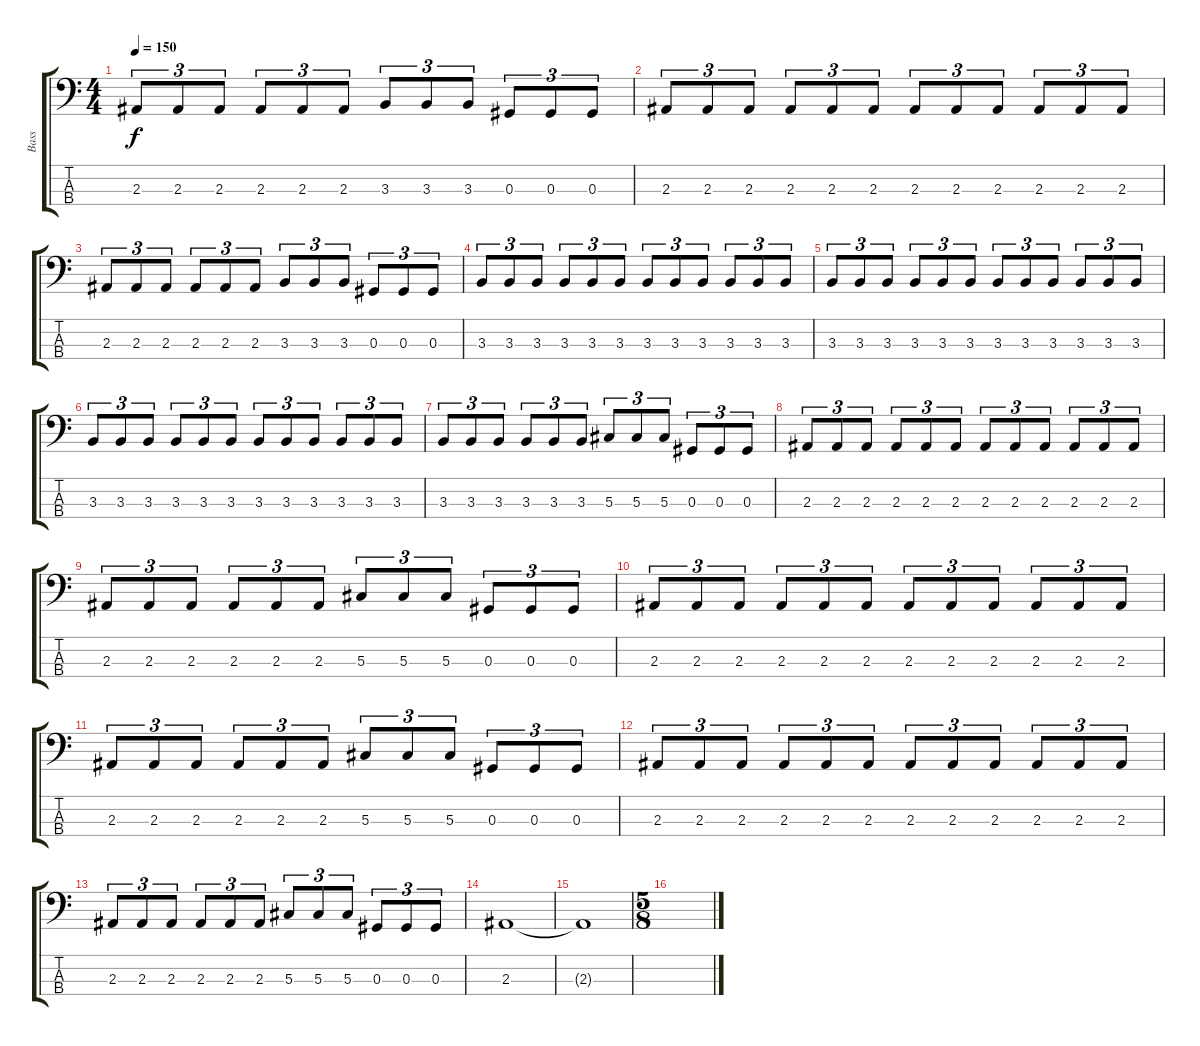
\track ("Bass" "Bass") {instrument electricbassfinger}
\staff {score tabs}
\tuning (Gb2 Db2 Ab1 Eb1) {hide}
\ts (4 4)
\tempo 150
\clef f4
\ks c
2.3.8{tu (3 2) dy f} 2.3.8{tu (3 2)} 2.3.8{tu (3 2)} 2.3.8{tu (3 2)} 2.3.8{tu (3 2)} 2.3.8{tu (3 2)} 3.3.8{tu (3 2)} 3.3.8{tu (3 2)} 3.3.8{tu (3 2)} 0.3.8{tu (3 2)} 0.3.8{tu (3 2)} 0.3.8{tu (3 2)} |
2.3.8{tu (3 2)} 2.3.8{tu (3 2)} 2.3.8{tu (3 2)} 2.3.8{tu (3 2)} 2.3.8{tu (3 2)} 2.3.8{tu (3 2)} 2.3.8{tu (3 2)} 2.3.8{tu (3 2)} 2.3.8{tu (3 2)} 2.3.8{tu (3 2)} 2.3.8{tu (3 2)} 2.3.8{tu (3 2)} |
2.3.8{tu (3 2)} 2.3.8{tu (3 2)} 2.3.8{tu (3 2)} 2.3.8{tu (3 2)} 2.3.8{tu (3 2)} 2.3.8{tu (3 2)} 3.3.8{tu (3 2)} 3.3.8{tu (3 2)} 3.3.8{tu (3 2)} 0.3.8{tu (3 2)} 0.3.8{tu (3 2)} 0.3.8{tu (3 2)} |
3.3.8{tu (3 2)} 3.3.8{tu (3 2)} 3.3.8{tu (3 2)} 3.3.8{tu (3 2)} 3.3.8{tu (3 2)} 3.3.8{tu (3 2)} 3.3.8{tu (3 2)} 3.3.8{tu (3 2)} 3.3.8{tu (3 2)} 3.3.8{tu (3 2)} 3.3.8{tu (3 2)} 3.3.8{tu (3 2)} |
3.3.8{tu (3 2)} 3.3.8{tu (3 2)} 3.3.8{tu (3 2)} 3.3.8{tu (3 2)} 3.3.8{tu (3 2)} 3.3.8{tu (3 2)} 3.3.8{tu (3 2)} 3.3.8{tu (3 2)} 3.3.8{tu (3 2)} 3.3.8{tu (3 2)} 3.3.8{tu (3 2)} 3.3.8{tu (3 2)} |
3.3.8{tu (3 2)} 3.3.8{tu (3 2)} 3.3.8{tu (3 2)} 3.3.8{tu (3 2)} 3.3.8{tu (3 2)} 3.3.8{tu (3 2)} 3.3.8{tu (3 2)} 3.3.8{tu (3 2)} 3.3.8{tu (3 2)} 3.3.8{tu (3 2)} 3.3.8{tu (3 2)} 3.3.8{tu (3 2)} |
3.3.8{tu (3 2)} 3.3.8{tu (3 2)} 3.3.8{tu (3 2)} 3.3.8{tu (3 2)} 3.3.8{tu (3 2)} 3.3.8{tu (3 2)} 5.3.8{tu (3 2)} 5.3.8{tu (3 2)} 5.3.8{tu (3 2)} 0.3.8{tu (3 2)} 0.3.8{tu (3 2)} 0.3.8{tu (3 2)} |
2.3.8{tu (3 2)} 2.3.8{tu (3 2)} 2.3.8{tu (3 2)} 2.3.8{tu (3 2)} 2.3.8{tu (3 2)} 2.3.8{tu (3 2)} 2.3.8{tu (3 2)} 2.3.8{tu (3 2)} 2.3.8{tu (3 2)} 2.3.8{tu (3 2)} 2.3.8{tu (3 2)} 2.3.8{tu (3 2)} |
2.3.8{tu (3 2)} 2.3.8{tu (3 2)} 2.3.8{tu (3 2)} 2.3.8{tu (3 2)} 2.3.8{tu (3 2)} 2.3.8{tu (3 2)} 5.3.8{tu (3 2)} 5.3.8{tu (3 2)} 5.3.8{tu (3 2)} 0.3.8{tu (3 2)} 0.3.8{tu (3 2)} 0.3.8{tu (3 2)} |
2.3.8{tu (3 2)} 2.3.8{tu (3 2)} 2.3.8{tu (3 2)} 2.3.8{tu (3 2)} 2.3.8{tu (3 2)} 2.3.8{tu (3 2)} 2.3.8{tu (3 2)} 2.3.8{tu (3 2)} 2.3.8{tu (3 2)} 2.3.8{tu (3 2)} 2.3.8{tu (3 2)} 2.3.8{tu (3 2)} |
2.3.8{tu (3 2)} 2.3.8{tu (3 2)} 2.3.8{tu (3 2)} 2.3.8{tu (3 2)} 2.3.8{tu (3 2)} 2.3.8{tu (3 2)} 5.3.8{tu (3 2)} 5.3.8{tu (3 2)} 5.3.8{tu (3 2)} 0.3.8{tu (3 2)} 0.3.8{tu (3 2)} 0.3.8{tu (3 2)} |
2.3.8{tu (3 2)} 2.3.8{tu (3 2)} 2.3.8{tu (3 2)} 2.3.8{tu (3 2)} 2.3.8{tu (3 2)} 2.3.8{tu (3 2)} 2.3.8{tu (3 2)} 2.3.8{tu (3 2)} 2.3.8{tu (3 2)} 2.3.8{tu (3 2)} 2.3.8{tu (3 2)} 2.3.8{tu (3 2)} |
2.3.8{tu (3 2)} 2.3.8{tu (3 2)} 2.3.8{tu (3 2)} 2.3.8{tu (3 2)} 2.3.8{tu (3 2)} 2.3.8{tu (3 2)} 5.3.8{tu (3 2)} 5.3.8{tu (3 2)} 5.3.8{tu (3 2)} 0.3.8{tu (3 2)} 0.3.8{tu (3 2)} 0.3.8{tu (3 2)} |
2.3.1 |
2.3{t}.1 |
\ts (5 8)
